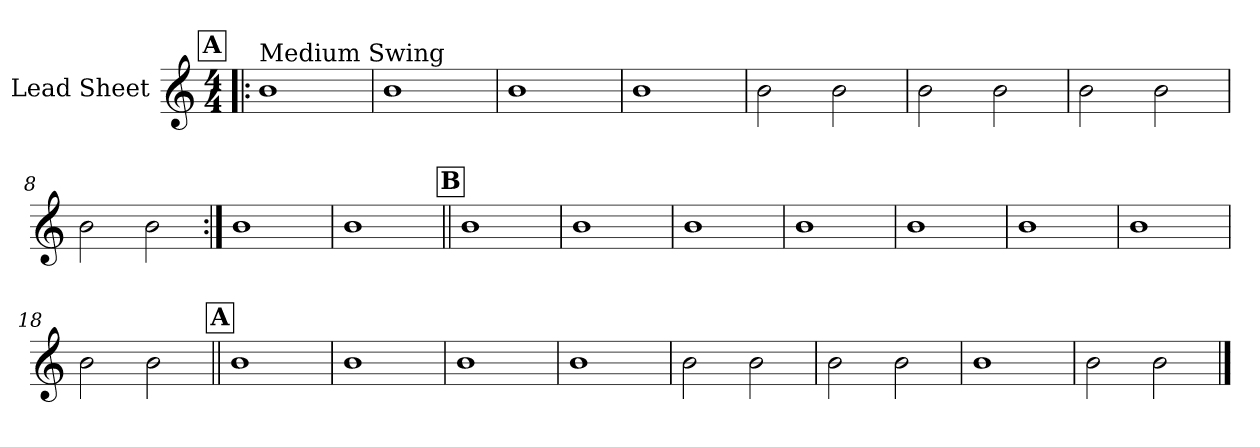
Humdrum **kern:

**kern
*part1
*staff1
*I"Lead Sheet
*clefG2
*k[]
*M4/4
!!LO:REH:place=s1:a:fs=14:t=A
=1!|:
!LO:TX:a:t=Medium Swing
1b
=2
1b
=3
1b
=4
1b
!!LO:LB:g=z
=5
2b\
2b\
=6
2b\
2b\
=7
2b\
2b\
=8
2b\
2b\
!!LO:LB:g=z
=9:|!
1b
=10
1b
!!LO:LB:g=z
!!LO:REH:place=s1:a:fs=14:t=B
=11||
1b
=12
1b
=13
1b
=14
1b
!!LO:LB:g=z
=15
1b
=16
1b
=17
1b
=18
2b\
2b\
!!LO:LB:g=z
!!LO:REH:place=s1:a:fs=14:t=A
=19||
1b
=20
1b
=21
1b
=22
1b
!!LO:LB:g=z
=23
2b\
2b\
=24
2b\
2b\
=25
1b
=26
2b\
2b\
==
*-
